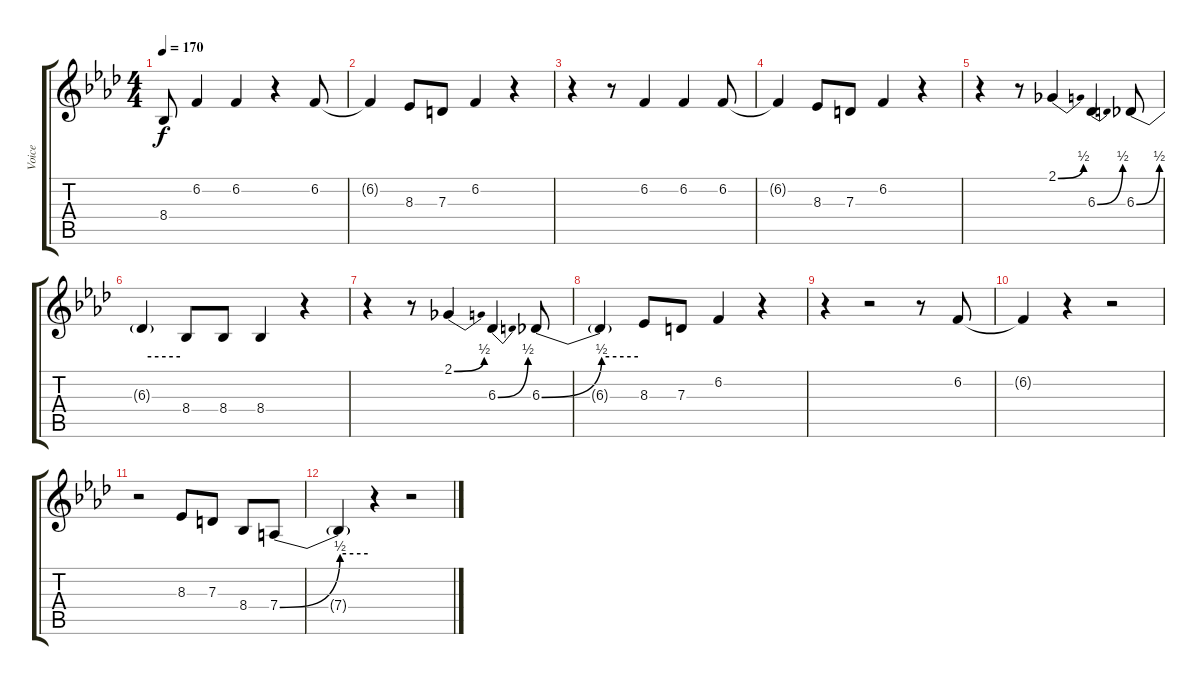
\track ("Voice" "Voice") {instrument harmonica}
\staff {score tabs}
\tuning (E4 B3 G3 D3 A2 E2) {hide}
\ts (4 4)
\tempo 170
\clef g2
\ks ab
8.4{t}.8{dy f} 6.2.4 6.2.4 r.4 6.2.8 |
6.2{t}.4 8.3.8 7.3.8 6.2.4 r.4 |
r.4 r.8 6.2.4 6.2.4 6.2.8 |
6.2{t}.4 8.3.8 7.3.8 6.2.4 r.4 |
r.4 r.8 2.1{be (bend 0 0 60 2)}.4 6.3{be (bend 0 0 60 2)}.4 6.3{be (bend 0 0 60 2)}.8 |
6.3{be (hold 0 2 60 2) t}.4{txt ""} 8.4.8 8.4.8 8.4.4 r.4 |
r.4 r.8 2.1{be (bend 0 0 60 2)}.4 6.3{be (bend 0 0 60 2)}.4 6.3{be (bend 0 0 60 2)}.8 |
6.3{be (hold 0 2 60 2) t}.4 8.3.8 7.3.8 6.2.4 r.4 |
r.4 r.2 r.8 6.2.8 |
6.2{t}.4 r.4 r.2 |
r.2 8.3.8 7.3.8 8.4.8 7.4{be (bend 0 0 60 2)}.8 |
7.4{be (hold 0 2 60 2) t}.4 r.4 r.2
